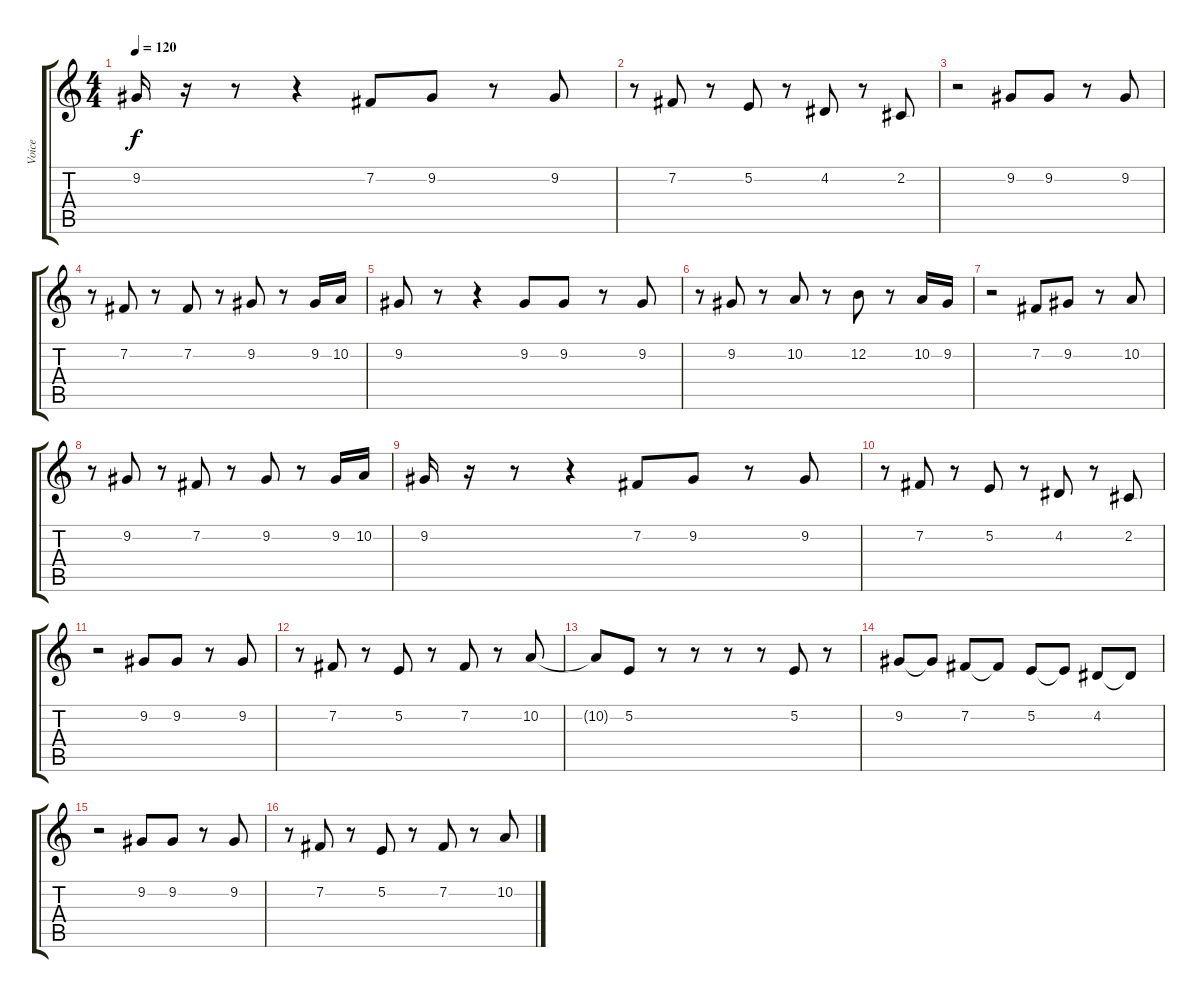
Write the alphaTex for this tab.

\track ("Voice" "Voice") {instrument tuba}
\staff {score tabs}
\tuning (E4 B3 G3 D3 A2 E2) {hide}
\ts (4 4)
\tempo 120
\clef g2
\ks c
9.2.16{dy f} r.16 r.8 r.4 7.2.8 9.2.8 r.8 9.2.8 |
r.8 7.2.8 r.8 5.2.8 r.8 4.2.8 r.8 2.2.8 |
r.2 9.2.8 9.2.8 r.8 9.2.8 |
r.8 7.2.8 r.8 7.2.8 r.8 9.2.8 r.8 9.2.16 10.2.16 |
9.2.8 r.8 r.4 9.2.8 9.2.8 r.8 9.2.8 |
r.8 9.2.8 r.8 10.2.8 r.8 12.2.8 r.8 10.2.16 9.2.16 |
r.2 7.2.8 9.2.8 r.8 10.2.8 |
r.8 9.2.8 r.8 7.2.8 r.8 9.2.8 r.8 9.2.16 10.2.16 |
9.2.16 r.16 r.8 r.4 7.2.8 9.2.8 r.8 9.2.8 |
r.8 7.2.8 r.8 5.2.8 r.8 4.2.8 r.8 2.2.8 |
r.2 9.2.8 9.2.8 r.8 9.2.8 |
r.8 7.2.8 r.8 5.2.8 r.8 7.2.8 r.8 10.2.8 |
10.2{t}.8 5.2.8 r.8 r.8 r.8 r.8 5.2.8 r.8 |
9.2.8 9.2{t}.8 7.2.8 7.2{t}.8 5.2.8 5.2{t}.8 4.2.8 4.2{t}.8 |
r.2 9.2.8 9.2.8 r.8 9.2.8 |
r.8 7.2.8 r.8 5.2.8 r.8 7.2.8 r.8 10.2.8
